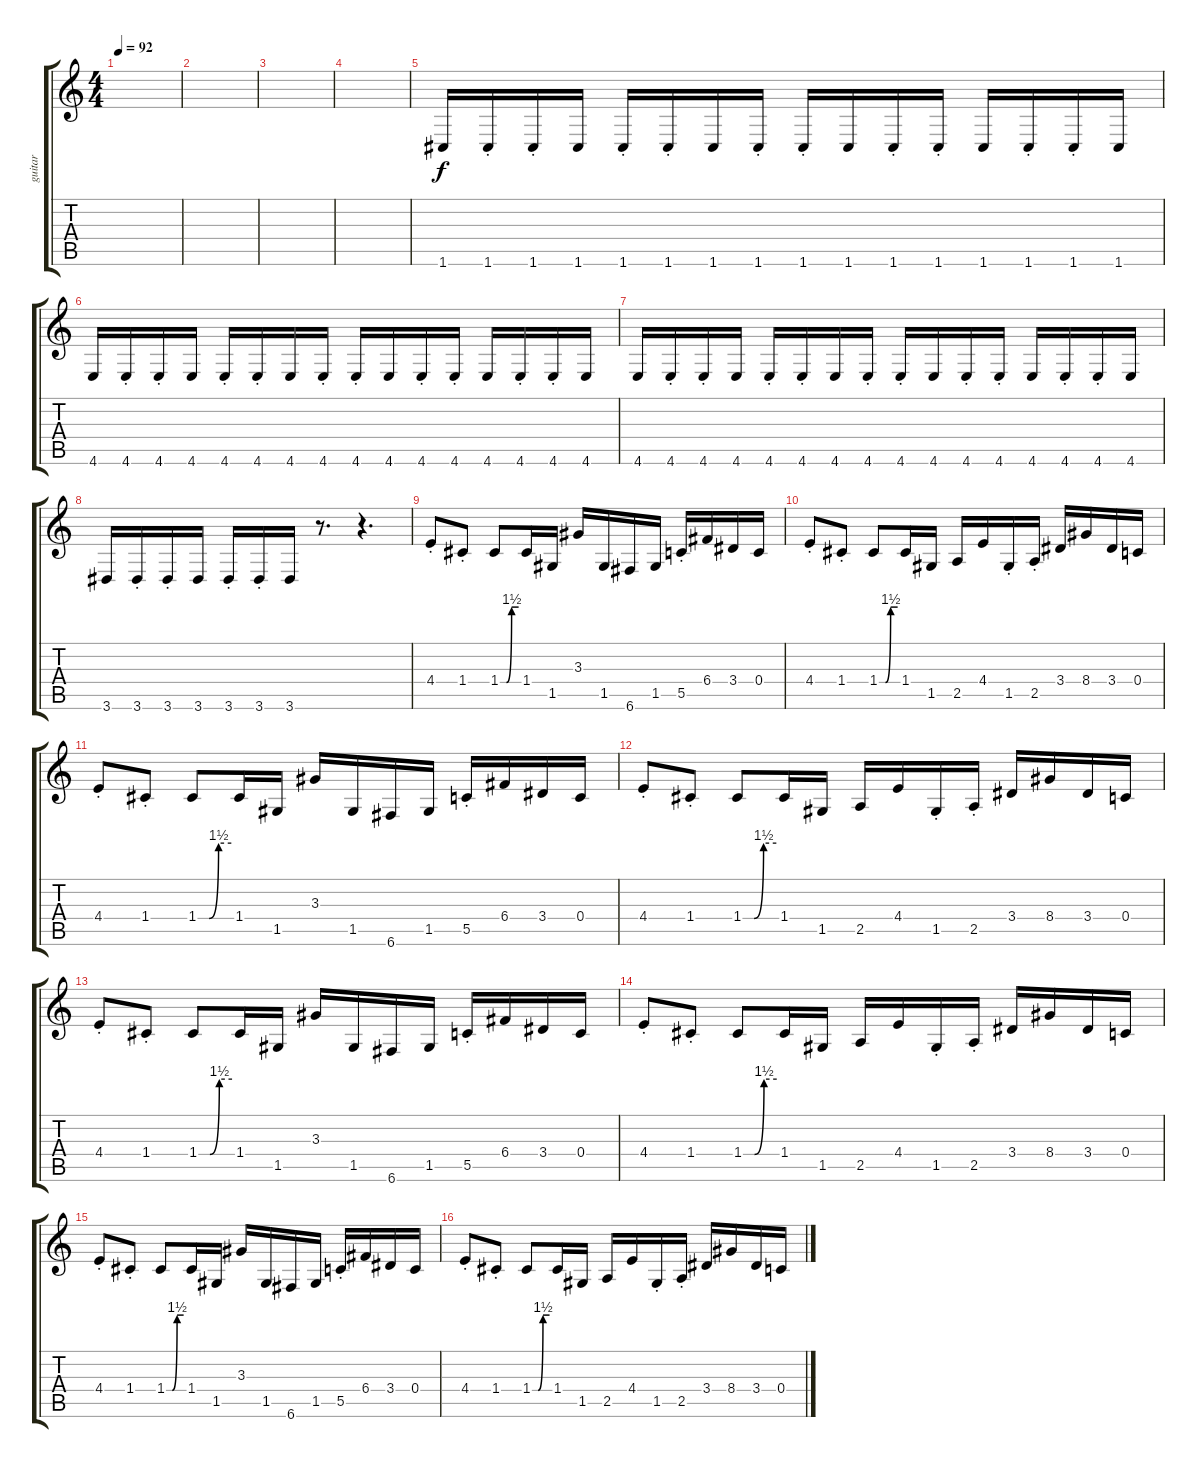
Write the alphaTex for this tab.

\track ("guitar" "guitar") {instrument distortionguitar}
\staff {score tabs}
\tuning (D4 A3 F3 C3 G2 C2) {hide}
\ts (4 4)
\tempo 92
\clef g2
\ks c
|
|
|
|
1.6.16{volume 14} 1.6{st}.16 1.6{st}.16 1.6.16 1.6{st}.16 1.6{st}.16 1.6.16 1.6{st}.16 1.6{st}.16 1.6.16 1.6{st}.16 1.6{st}.16 1.6.16 1.6{st}.16 1.6{st}.16 1.6.16 |
4.6.16 4.6{st}.16 4.6{st}.16 4.6.16 4.6{st}.16 4.6{st}.16 4.6.16 4.6{st}.16 4.6{st}.16 4.6.16 4.6{st}.16 4.6{st}.16 4.6.16 4.6{st}.16 4.6{st}.16 4.6.16 |
4.6.16 4.6{st}.16 4.6{st}.16 4.6.16 4.6{st}.16 4.6{st}.16 4.6.16 4.6{st}.16 4.6{st}.16 4.6.16 4.6{st}.16 4.6{st}.16 4.6.16 4.6{st}.16 4.6{st}.16 4.6.16 |
3.6.16 3.6{st}.16 3.6{st}.16 3.6.16 3.6{st}.16 3.6{st}.16 3.6.16 r.8{d} r.4{d} |
4.4{st}.8{volume 15} 1.4{st}.8 1.4{be (custom 0 0 20 0 37 6 60 6)}.8 1.4.16 1.5.16 3.3.16 1.5.16 6.6.16 1.5.16 5.5{st}.16 6.4.16 3.4.16 0.4.16 |
4.4{st}.8 1.4{st}.8 1.4{be (custom 0 0 20 0 37 6 60 6)}.8 1.4.16 1.5.16 2.5.16 4.4.16 1.5{st}.16 2.5{st}.16 3.4.16 8.4.16 3.4.16 0.4.16 |
4.4{st}.8 1.4{st}.8 1.4{be (custom 0 0 20 0 37 6 60 6)}.8 1.4.16 1.5.16 3.3.16 1.5.16 6.6.16 1.5.16 5.5{st}.16 6.4.16 3.4.16 0.4.16 |
4.4{st}.8 1.4{st}.8 1.4{be (custom 0 0 20 0 37 6 60 6)}.8 1.4.16 1.5.16 2.5.16 4.4.16 1.5{st}.16 2.5{st}.16 3.4.16 8.4.16 3.4.16 0.4.16 |
4.4{st}.8 1.4{st}.8 1.4{be (custom 0 0 20 0 37 6 60 6)}.8 1.4.16 1.5.16 3.3.16 1.5.16 6.6.16 1.5.16 5.5{st}.16 6.4.16 3.4.16 0.4.16 |
4.4{st}.8 1.4{st}.8 1.4{be (custom 0 0 20 0 37 6 60 6)}.8 1.4.16 1.5.16 2.5.16 4.4.16 1.5{st}.16 2.5{st}.16 3.4.16 8.4.16 3.4.16 0.4.16 |
4.4{st}.8 1.4{st}.8 1.4{be (custom 0 0 20 0 37 6 60 6)}.8 1.4.16 1.5.16 3.3.16 1.5.16 6.6.16 1.5.16 5.5{st}.16 6.4.16 3.4.16 0.4.16 |
4.4{st}.8 1.4{st}.8 1.4{be (custom 0 0 20 0 37 6 60 6)}.8 1.4.16 1.5.16 2.5.16 4.4.16 1.5{st}.16 2.5{st}.16 3.4.16 8.4.16 3.4.16 0.4.16
